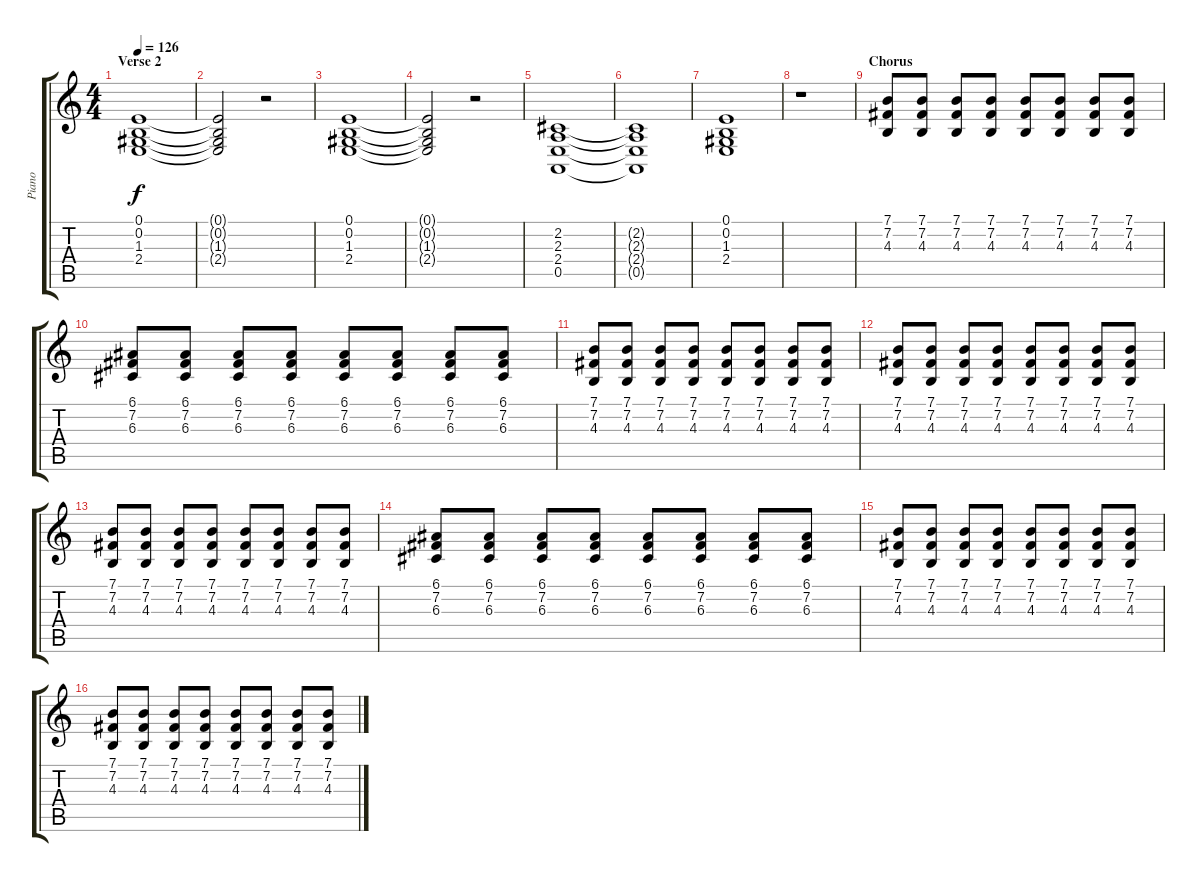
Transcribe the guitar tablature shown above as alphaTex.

\track ("Piano" "Piano") {instrument electricgrandpiano}
\staff {score tabs}
\tuning (E4 B3 G3 D3 A2 E2) {hide}
\ts (4 4)
\section ("" "Verse 2")
\tempo 126
\clef g2
\ks c
(0.1 0.2 1.3 2.4).1{dy f} |
(0.1{t} 0.2{t} 1.3{t} 2.4{t}).2 r.2 |
(0.1 0.2 1.3 2.4).1 |
(0.1{t} 0.2{t} 1.3{t} 2.4{t}).2 r.2 |
(2.2 2.3 2.4 0.5).1 |
(2.2{t} 2.3{t} 2.4{t} 0.5{t}).1 |
(0.1 0.2 1.3 2.4).1 |
r.1 |
\section ("" "Chorus")
(7.1 7.2 4.3).8 (7.1 7.2 4.3).8 (7.1 7.2 4.3).8 (7.1 7.2 4.3).8 (7.1 7.2 4.3).8 (7.1 7.2 4.3).8 (7.1 7.2 4.3).8 (7.1 7.2 4.3).8 |
(6.1 7.2 6.3).8 (6.1 7.2 6.3).8 (6.1 7.2 6.3).8 (6.1 7.2 6.3).8 (6.1 7.2 6.3).8 (6.1 7.2 6.3).8 (6.1 7.2 6.3).8 (6.1 7.2 6.3).8 |
(7.1 7.2 4.3).8 (7.1 7.2 4.3).8 (7.1 7.2 4.3).8 (7.1 7.2 4.3).8 (7.1 7.2 4.3).8 (7.1 7.2 4.3).8 (7.1 7.2 4.3).8 (7.1 7.2 4.3).8 |
(7.1 7.2 4.3).8 (7.1 7.2 4.3).8 (7.1 7.2 4.3).8 (7.1 7.2 4.3).8 (7.1 7.2 4.3).8 (7.1 7.2 4.3).8 (7.1 7.2 4.3).8 (7.1 7.2 4.3).8 |
(7.1 7.2 4.3).8 (7.1 7.2 4.3).8 (7.1 7.2 4.3).8 (7.1 7.2 4.3).8 (7.1 7.2 4.3).8 (7.1 7.2 4.3).8 (7.1 7.2 4.3).8 (7.1 7.2 4.3).8 |
(6.1 7.2 6.3).8 (6.1 7.2 6.3).8 (6.1 7.2 6.3).8 (6.1 7.2 6.3).8 (6.1 7.2 6.3).8 (6.1 7.2 6.3).8 (6.1 7.2 6.3).8 (6.1 7.2 6.3).8 |
(7.1 7.2 4.3).8 (7.1 7.2 4.3).8 (7.1 7.2 4.3).8 (7.1 7.2 4.3).8 (7.1 7.2 4.3).8 (7.1 7.2 4.3).8 (7.1 7.2 4.3).8 (7.1 7.2 4.3).8 |
(7.1 7.2 4.3).8 (7.1 7.2 4.3).8 (7.1 7.2 4.3).8 (7.1 7.2 4.3).8 (7.1 7.2 4.3).8 (7.1 7.2 4.3).8 (7.1 7.2 4.3).8 (7.1 7.2 4.3).8
